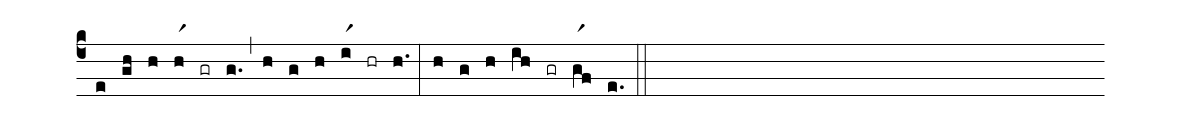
%%
(c4)
(e) (gh)
(h) (hr1) (gr) (g.) (,)
(h) (g) (h) (ir1) (hr) (h.) (:)
(h) (g) (h) (ih) (gr) (gr1f) (e.) (::)
